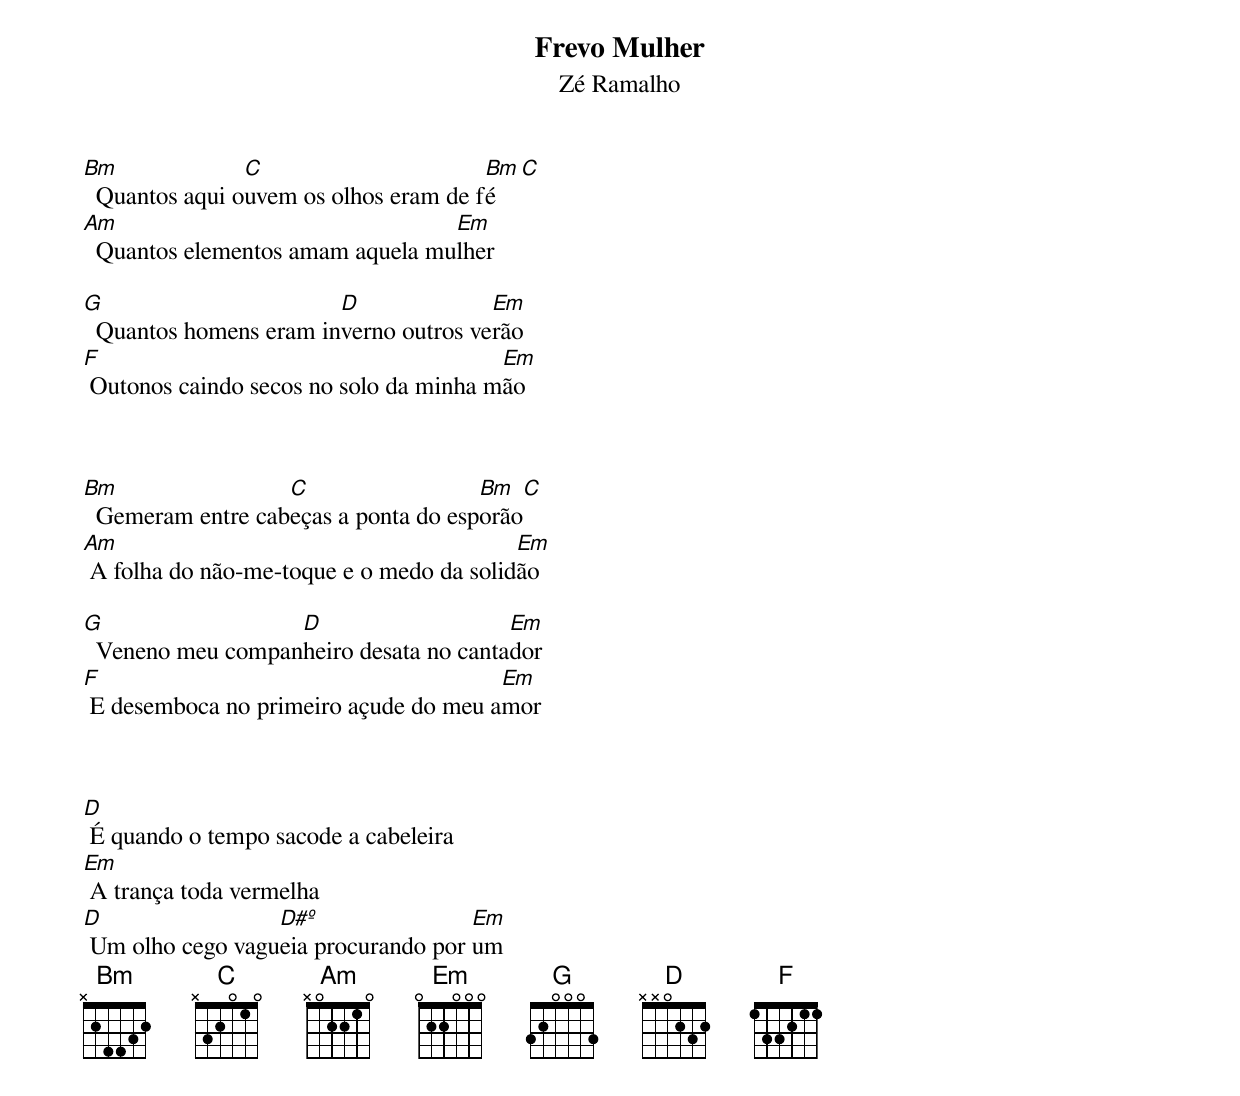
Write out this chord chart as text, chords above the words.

Frevo Mulher
Zé Ramalho



Bm              C                      Bm    C
  Quantos aqui ouvem os olhos eram de fé
Am                                Em
  Quantos elementos amam aquela mulher

G                       D              Em
  Quantos homens eram inverno outros verão
F                                       Em
 Outonos caindo secos no solo da minha mão



Bm                 C                  Bm    C
  Gemeram entre cabeças a ponta do esporão
Am                                        Em
 A folha do não-me-toque e o medo da solidão

G                  D                    Em
  Veneno meu companheiro desata no cantador
F                                      Em
 E desemboca no primeiro açude do meu amor



D
 É quando o tempo sacode a cabeleira
Em
 A trança toda vermelha
D                 D#º                Em
 Um olho cego vagueia procurando por um
